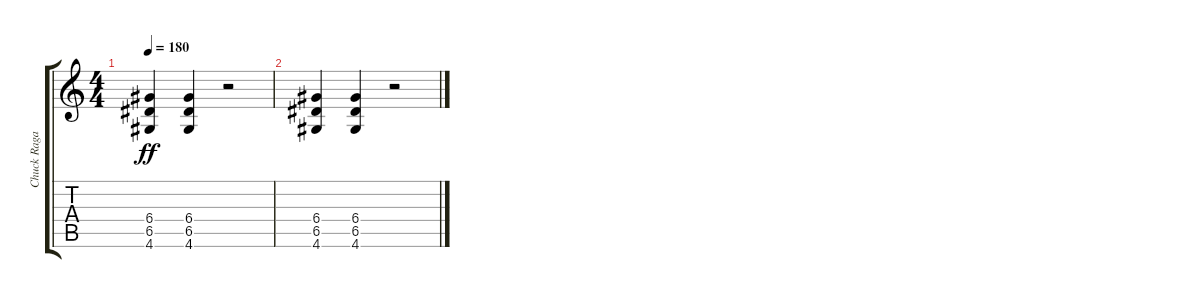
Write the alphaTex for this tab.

\track ("Chuck Ragan" "Chuck Raga") {instrument distortionguitar}
\staff {score tabs}
\tuning (E4 B3 G3 D3 A2 E2) {hide}
\ts (4 4)
\tempo 180
\clef g2
\ks c
(6.4 6.5 4.6).4{dy ff} (6.4 6.5 4.6).4 r.2 |
(6.4 6.5 4.6).4 (6.4 6.5 4.6).4 r.2
